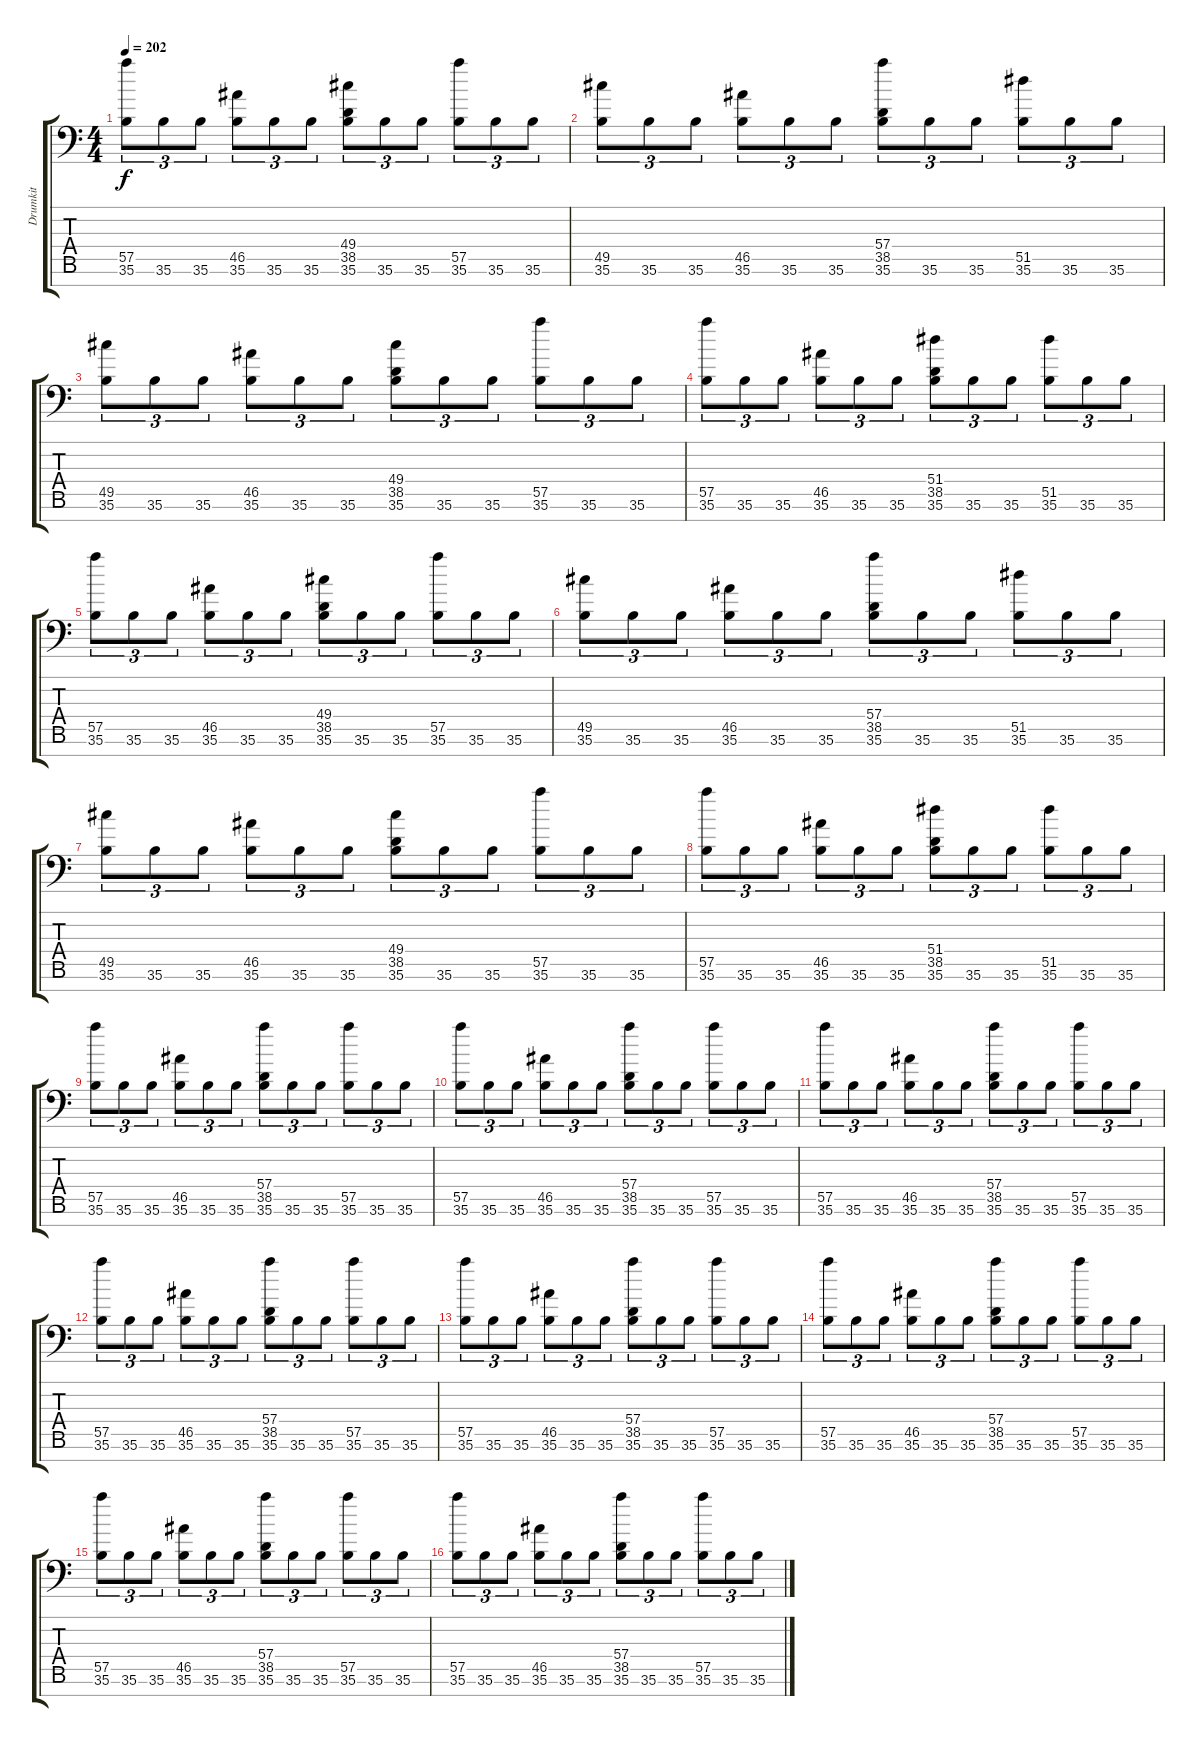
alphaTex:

\track ("Drumkit" "Drumkit") {instrument acousticgrandpiano}
\staff {score tabs}
\tuning (C-1 C-1 C-1 C-1 C-1 C-1 C-1) {hide}
\ts (4 4)
\tempo 202
\clef f4
\ks c
(57.5 35.6).8{tu (3 2) dy f} 35.6.8{tu (3 2)} 35.6.8{tu (3 2)} (46.5 35.6).8{tu (3 2)} 35.6.8{tu (3 2)} 35.6.8{tu (3 2)} (49.4 38.5 35.6).8{tu (3 2)} 35.6.8{tu (3 2)} 35.6.8{tu (3 2)} (57.5 35.6).8{tu (3 2)} 35.6.8{tu (3 2)} 35.6.8{tu (3 2)} |
(49.5 35.6).8{tu (3 2)} 35.6.8{tu (3 2)} 35.6.8{tu (3 2)} (46.5 35.6).8{tu (3 2)} 35.6.8{tu (3 2)} 35.6.8{tu (3 2)} (57.4 38.5 35.6).8{tu (3 2)} 35.6.8{tu (3 2)} 35.6.8{tu (3 2)} (51.5 35.6).8{tu (3 2)} 35.6.8{tu (3 2)} 35.6.8{tu (3 2)} |
(49.5 35.6).8{tu (3 2)} 35.6.8{tu (3 2)} 35.6.8{tu (3 2)} (46.5 35.6).8{tu (3 2)} 35.6.8{tu (3 2)} 35.6.8{tu (3 2)} (49.4 38.5 35.6).8{tu (3 2)} 35.6.8{tu (3 2)} 35.6.8{tu (3 2)} (57.5 35.6).8{tu (3 2)} 35.6.8{tu (3 2)} 35.6.8{tu (3 2)} |
(57.5 35.6).8{tu (3 2)} 35.6.8{tu (3 2)} 35.6.8{tu (3 2)} (46.5 35.6).8{tu (3 2)} 35.6.8{tu (3 2)} 35.6.8{tu (3 2)} (51.4 38.5 35.6).8{tu (3 2)} 35.6.8{tu (3 2)} 35.6.8{tu (3 2)} (51.5 35.6).8{tu (3 2)} 35.6.8{tu (3 2)} 35.6.8{tu (3 2)} |
(57.5 35.6).8{tu (3 2)} 35.6.8{tu (3 2)} 35.6.8{tu (3 2)} (46.5 35.6).8{tu (3 2)} 35.6.8{tu (3 2)} 35.6.8{tu (3 2)} (49.4 38.5 35.6).8{tu (3 2)} 35.6.8{tu (3 2)} 35.6.8{tu (3 2)} (57.5 35.6).8{tu (3 2)} 35.6.8{tu (3 2)} 35.6.8{tu (3 2)} |
(49.5 35.6).8{tu (3 2)} 35.6.8{tu (3 2)} 35.6.8{tu (3 2)} (46.5 35.6).8{tu (3 2)} 35.6.8{tu (3 2)} 35.6.8{tu (3 2)} (57.4 38.5 35.6).8{tu (3 2)} 35.6.8{tu (3 2)} 35.6.8{tu (3 2)} (51.5 35.6).8{tu (3 2)} 35.6.8{tu (3 2)} 35.6.8{tu (3 2)} |
(49.5 35.6).8{tu (3 2)} 35.6.8{tu (3 2)} 35.6.8{tu (3 2)} (46.5 35.6).8{tu (3 2)} 35.6.8{tu (3 2)} 35.6.8{tu (3 2)} (49.4 38.5 35.6).8{tu (3 2)} 35.6.8{tu (3 2)} 35.6.8{tu (3 2)} (57.5 35.6).8{tu (3 2)} 35.6.8{tu (3 2)} 35.6.8{tu (3 2)} |
(57.5 35.6).8{tu (3 2)} 35.6.8{tu (3 2)} 35.6.8{tu (3 2)} (46.5 35.6).8{tu (3 2)} 35.6.8{tu (3 2)} 35.6.8{tu (3 2)} (51.4 38.5 35.6).8{tu (3 2)} 35.6.8{tu (3 2)} 35.6.8{tu (3 2)} (51.5 35.6).8{tu (3 2)} 35.6.8{tu (3 2)} 35.6.8{tu (3 2)} |
(57.5 35.6).8{tu (3 2)} 35.6.8{tu (3 2)} 35.6.8{tu (3 2)} (46.5 35.6).8{tu (3 2)} 35.6.8{tu (3 2)} 35.6.8{tu (3 2)} (57.4 38.5 35.6).8{tu (3 2)} 35.6.8{tu (3 2)} 35.6.8{tu (3 2)} (57.5 35.6).8{tu (3 2)} 35.6.8{tu (3 2)} 35.6.8{tu (3 2)} |
(57.5 35.6).8{tu (3 2)} 35.6.8{tu (3 2)} 35.6.8{tu (3 2)} (46.5 35.6).8{tu (3 2)} 35.6.8{tu (3 2)} 35.6.8{tu (3 2)} (57.4 38.5 35.6).8{tu (3 2)} 35.6.8{tu (3 2)} 35.6.8{tu (3 2)} (57.5 35.6).8{tu (3 2)} 35.6.8{tu (3 2)} 35.6.8{tu (3 2)} |
(57.5 35.6).8{tu (3 2)} 35.6.8{tu (3 2)} 35.6.8{tu (3 2)} (46.5 35.6).8{tu (3 2)} 35.6.8{tu (3 2)} 35.6.8{tu (3 2)} (57.4 38.5 35.6).8{tu (3 2)} 35.6.8{tu (3 2)} 35.6.8{tu (3 2)} (57.5 35.6).8{tu (3 2)} 35.6.8{tu (3 2)} 35.6.8{tu (3 2)} |
(57.5 35.6).8{tu (3 2)} 35.6.8{tu (3 2)} 35.6.8{tu (3 2)} (46.5 35.6).8{tu (3 2)} 35.6.8{tu (3 2)} 35.6.8{tu (3 2)} (57.4 38.5 35.6).8{tu (3 2)} 35.6.8{tu (3 2)} 35.6.8{tu (3 2)} (57.5 35.6).8{tu (3 2)} 35.6.8{tu (3 2)} 35.6.8{tu (3 2)} |
(57.5 35.6).8{tu (3 2)} 35.6.8{tu (3 2)} 35.6.8{tu (3 2)} (46.5 35.6).8{tu (3 2)} 35.6.8{tu (3 2)} 35.6.8{tu (3 2)} (57.4 38.5 35.6).8{tu (3 2)} 35.6.8{tu (3 2)} 35.6.8{tu (3 2)} (57.5 35.6).8{tu (3 2)} 35.6.8{tu (3 2)} 35.6.8{tu (3 2)} |
(57.5 35.6).8{tu (3 2)} 35.6.8{tu (3 2)} 35.6.8{tu (3 2)} (46.5 35.6).8{tu (3 2)} 35.6.8{tu (3 2)} 35.6.8{tu (3 2)} (57.4 38.5 35.6).8{tu (3 2)} 35.6.8{tu (3 2)} 35.6.8{tu (3 2)} (57.5 35.6).8{tu (3 2)} 35.6.8{tu (3 2)} 35.6.8{tu (3 2)} |
(57.5 35.6).8{tu (3 2)} 35.6.8{tu (3 2)} 35.6.8{tu (3 2)} (46.5 35.6).8{tu (3 2)} 35.6.8{tu (3 2)} 35.6.8{tu (3 2)} (57.4 38.5 35.6).8{tu (3 2)} 35.6.8{tu (3 2)} 35.6.8{tu (3 2)} (57.5 35.6).8{tu (3 2)} 35.6.8{tu (3 2)} 35.6.8{tu (3 2)} |
(57.5 35.6).8{tu (3 2)} 35.6.8{tu (3 2)} 35.6.8{tu (3 2)} (46.5 35.6).8{tu (3 2)} 35.6.8{tu (3 2)} 35.6.8{tu (3 2)} (57.4 38.5 35.6).8{tu (3 2)} 35.6.8{tu (3 2)} 35.6.8{tu (3 2)} (57.5 35.6).8{tu (3 2)} 35.6.8{tu (3 2)} 35.6.8{tu (3 2)}
